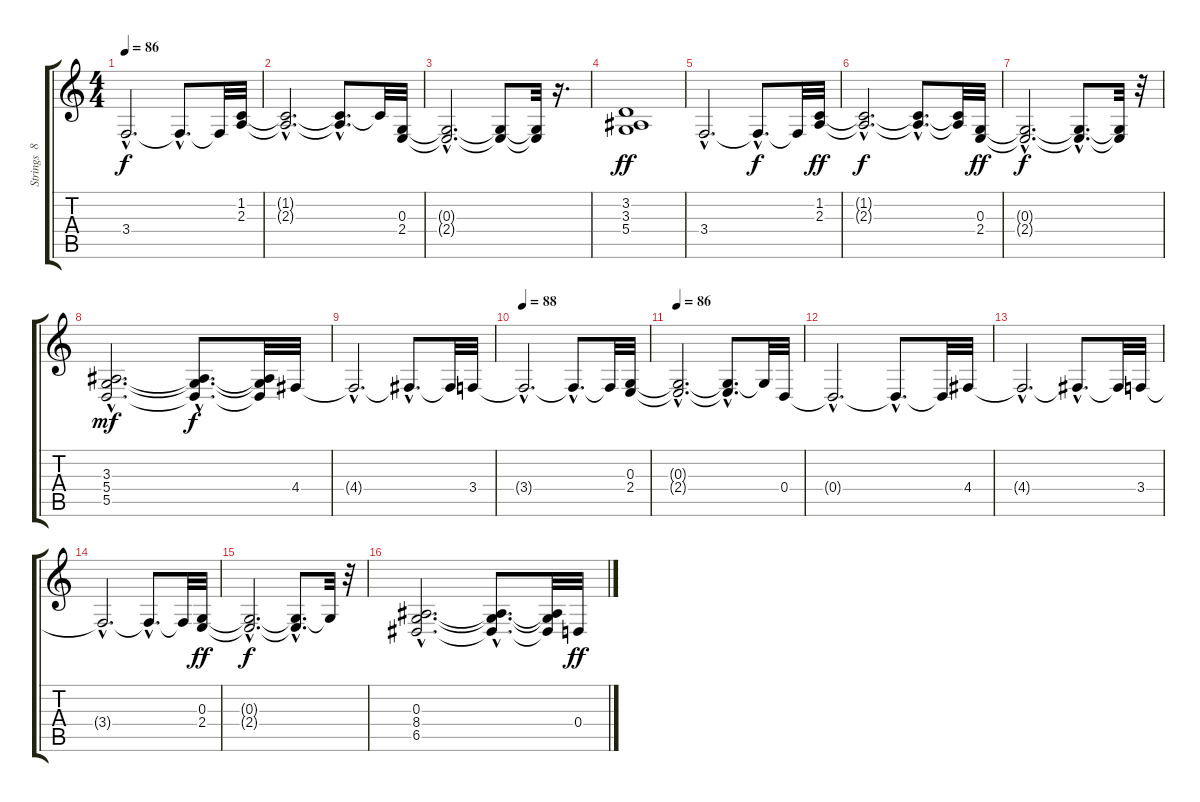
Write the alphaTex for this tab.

\track ("Strings  8" "Strings  8") {instrument pad2warm}
\staff {score tabs}
\tuning (E4 B3 G3 D3 A2 E2) {hide}
\ts (4 4)
\tempo 86
\clef g2
\ks c
3.4{hac}.2{d dy f} 3.4{hac t}.8{d} 3.4{t}.32 (1.2 2.3).32 |
(1.2{hac t} 2.3{hac t}).2{d} (1.2{hac t} 2.3{hac t}).8{d} 1.2{t}.32 (0.3 2.4).32 |
(0.3{hac t} 2.4{hac t}).2{d} (0.3{t} 2.4{t}).8 (0.3{t} 2.4{t}).32 r.16{d} |
(3.2 3.3 5.4).1{dy ff} |
3.4{hac}.2{d} 3.4{hac t}.8{d dy f} 3.4{t}.32 (1.2 2.3).32{dy ff} |
(1.2{hac t} 2.3{hac t}).2{d dy f} (1.2{hac t} 2.3{hac t}).8{d} (1.2{t} 2.3{t}).32 (0.3 2.4).32{dy ff} |
(0.3{hac t} 2.4{hac t}).2{d dy f} (0.3{hac t} 2.4{hac t}).8{d} (0.3{t} 2.4{t}).32 r.32 |
(3.3{hac} 5.4{hac} 5.5{hac}).2{d dy mf} (3.3{hac t} 5.4{hac t} 5.5{hac t}).8{d dy f} (3.3{t} 5.4{t} 5.5{t}).32 4.4.32 |
4.4{hac t}.2{d} 4.4{hac t}.8{d} 4.4{t}.32 3.4.32 |
\tempo 88
3.4{hac t}.2{d} 3.4{hac t}.8{d} 3.4{t}.32 (0.3 2.4).32 |
\tempo 86
(0.3{hac t} 2.4{hac t}).2{d} (0.3{hac t} 2.4{hac t}).8{d} 0.3{t}.32 0.4.32 |
0.4{hac t}.2{d} 0.4{hac t}.8{d} 0.4{t}.32 4.4.32 |
4.4{hac t}.2{d} 4.4{hac t}.8{d} 4.4{t}.32 3.4.32 |
3.4{hac t}.2{d} 3.4{hac t}.8{d} 3.4{t}.32 (0.3 2.4).32{dy ff} |
(0.3{hac t} 2.4{hac t}).2{d dy f} (0.3{hac t} 2.4{hac t}).8{d} 0.3{t}.32 r.32 |
(0.3{hac} 8.4{hac} 6.5{hac}).2{d} (0.3{hac t} 8.4{hac t} 6.5{hac t}).8{d} (0.3{t} 8.4{t} 6.5{t}).32 0.4.32{dy ff}
